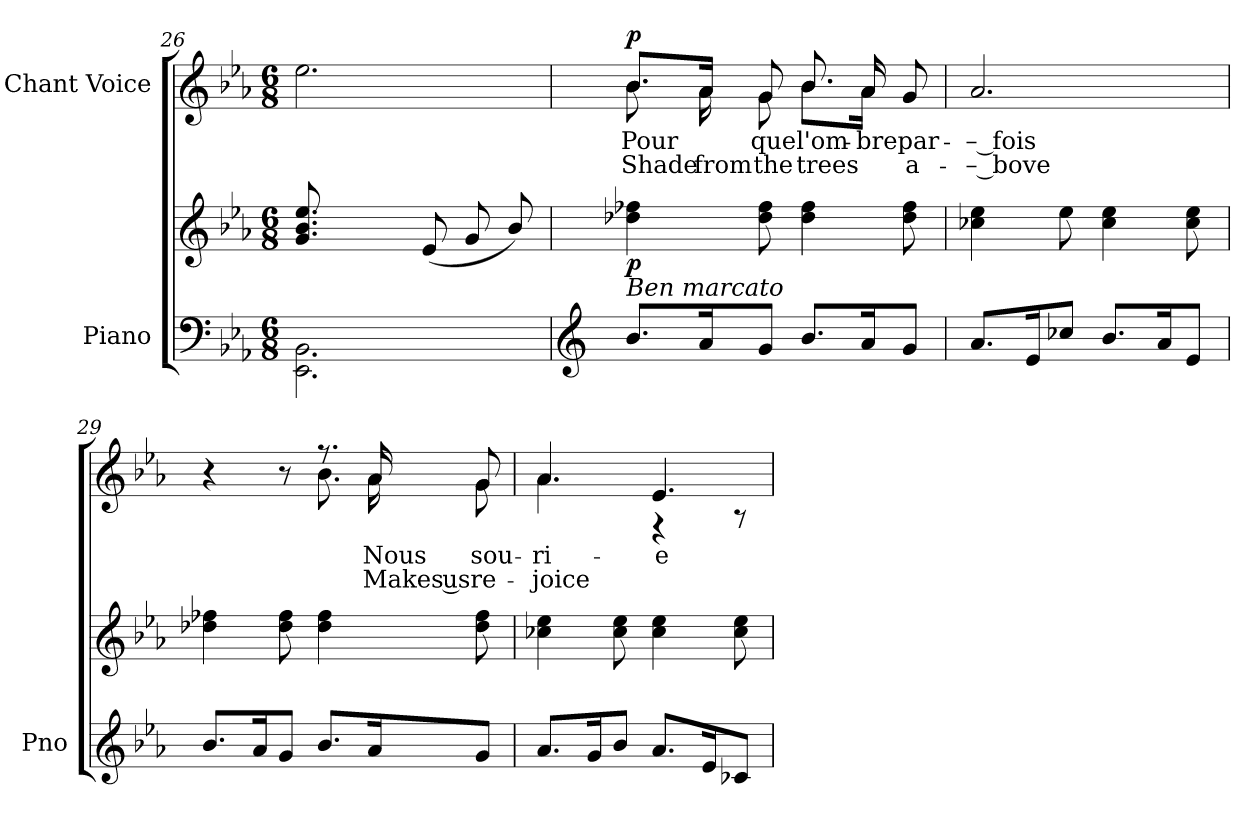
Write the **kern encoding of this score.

**kern	**kern	**dynam	**kern	**text	**text	**dynam
*part2	*part2	*part2	*part1	*part1	*part1	*part1
*staff3	*staff2	*staff2/3	*staff1	*staff1	*staff1	*staff1
*I"Piano	*	*	*I"Chant Voice	*	*	*
*I'Pno	*	*	*	*	*	*
*clefF4	*clefG2	*	*clefG2	*	*	*
*k[b-e-a-]	*k[b-e-a-]	*	*k[b-e-a-]	*	*	*
*M6/8	*M6/8	*	*M6/8	*	*	*
=26	=26	=26	=26	=26	=26	=26
*^	*	*	*	*	*	*
8.ryy	2.EE-\ 2.BB-\	8.g/ 8.b-/ 8.ee-/L	.	2.ee-\	.	.	.
16G/K	.	8.ryy	.	.	.	.	.
8B-/J	.	.	.	.	.	.	.
4.ryy	.	(<8e-/L	.	.	.	.	.
.	.	8g/	.	.	.	.	.
.	.	8b-/J)	.	.	.	.	.
*v	*v	*	*	*	*	*	*
=27	=27	=27	=27	=27	=27	=27
*clefG2	*	*	*	*	*	*
*	*	*	*^	*	*	*
!LO:TX:i:t=Ben marcato	!	!	!	!	!	!	!
!	!	!LO:DY:b	!	!	!	!	!LO:DY:a
8.b-/L	4dd-X\ 4ff-X\	p	8.b-/L	8.b-\	Pour	Shade	p
16a-/K	.	.	16a-/Jk	16a-\	.	from	.
8g/J	8dd-\ 8ff-\	.	8g/	8g\	que	the	.
8.b-/L	4dd-\ 4ff-\	.	8.b-/	8.b-\L	l'om-	trees	.
16a-/K	.	.	16a-/	16a-\Jk	-bre	.	.
8g/J	8dd-\ 8ff-\	.	8g/	8ryy	par-	a-	.
*	*	*	*v	*v	*	*	*
=28	=28	=28	=28	=28	=28	=28
8.a-/L	4cc-X\ 4ee-\	.	2.a-/	-– fois	-– bove	.
16e-/K	.	.	.	.	.	.
8cc-X/J	8ee-\	.	.	.	.	.
8.b-/L	4cc-\ 4ee-\	.	.	.	.	.
16a-/K	.	.	.	.	.	.
8e-/J	8cc-\ 8ee-\	.	.	.	.	.
=29	=29	=29	=29	=29	=29	=29
*	*	*	*^	*	*	*
8.b-/L	4dd-X\ 4ff-X\	.	4r	4.ryy	.	.	.
16a-/K	.	.	.	.	.	.	.
8g/J	8dd-\ 8ff-\	.	8r	.	.	.	.
8.b-/L	4dd-\ 4ff-\	.	8.r	8.b-\	.	.	.
16a-/K	.	.	16a-/	16a-\	Nous	Makes us	.
8g/J	8dd-\ 8ff-\	.	8g/	8g\	sou-	re-	.
=30	=30	=30	=30	=30	=30	=30	=30
8.a-/L	4cc-X\ 4ee-\	.	4.a-/	4.a-\	-ri-	-joice	.
16g/K	.	.	.	.	.	.	.
8b-/J	8cc-\ 8ee-\	.	.	.	.	.	.
8.a-/L	4cc-\ 4ee-\	.	4.e-/	4r	-e	.	.
16e-/K	.	.	.	.	.	.	.
8c-X/J	8cc-\ 8ee-\	.	.	8r	.	.	.
*	*	*	*v	*v	*	*	*
=	=	=	=	=	=	=
*-	*-	*-	*-	*-	*-	*-
